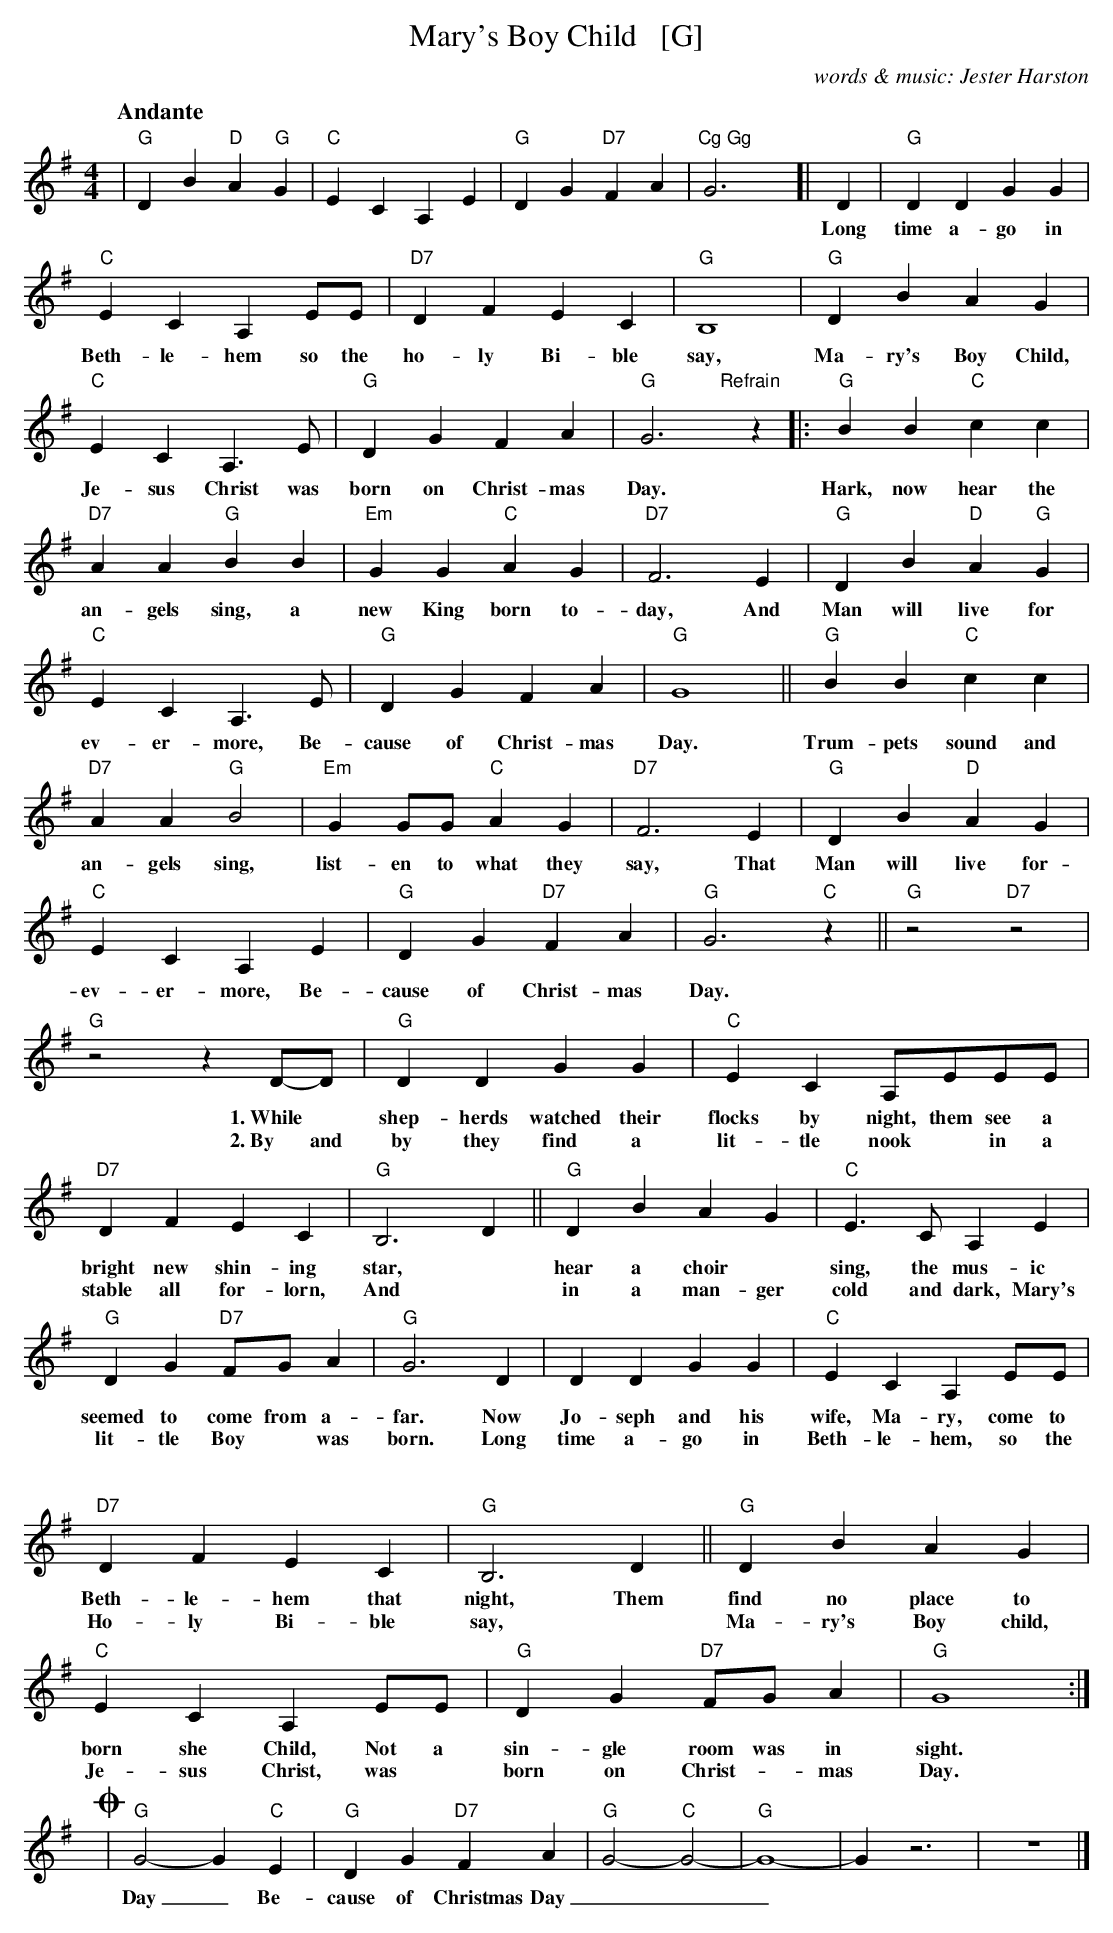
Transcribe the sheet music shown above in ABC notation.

X:1
T: Mary's Boy Child   [G]
C: words & music: Jester Harston
M: 4/4
L: 1/8
Q:"Andante"
K: G
| "G"D2B2 "D"A2"G"G2 | "C"E2C2 A,2E2 | "G"D2G2 "D7"F2A2 | "Cg Gg"G6y [|
D2 | "G"D2D2 G2G2 | "C"E2C2 A,2EE | "D7"D2F2 E2C2 | "G" B,8
w: Long time a-go in Beth-le-hem so the ho-ly Bi-ble say,
| "G"D2B2 A2G2 | "C"E2C2 A,3E | "G"D2G2 F2A2 | "G"G6
w: Ma-ry's Boy Child, Je-sus Christ was born on Christ-mas Day.
"Refrain"[|] z2\
|: "G"B2B2 "C"c2c2 | "D7"A2A2 "G"B2B2 | "Em"G2G2 "C"A2G2 | "D7"F6 E2
w: Hark, now hear the an-gels sing, a new King born to-day, And
| "G"D2B2 "D"A2"G"G2 | "C"E2C2 A,3E | "G"D2G2 F2A2 | "G"G8 || "G"B2B2 "C"c2c2 |
w: Man will live for ev-er-more, Be-cause of Christ-mas Day. Trum-pets sound and
"D7"A2A2 "G"B4 | "Em"G2GG "C"A2G2 | "D7"F6 E2 | "G"D2B2 "D"A2G2 |
w: an-gels sing, list-en to what they say, That Man will live for-
"C"E2C2 A,2E2 | "G"D2G2 "D7"F2A2 !Coda!| "G"G6 "C"z2 || "G"z4 "D7"z4 | "G"z4 z2
w: ev-er-more, Be-cause of Christ-mas Day.
D-D | "G"D2D2 G2G2 | "C"E2C2 A,EEE | "D7"D2F2 E2C2 | "G" B,6 D2 ||
w: 1.~While* shep-herds watched their flocks by night, them see a bright new shin-ing star,
w: 2.~By and by they find a lit-tle nook* in a stable all for-lorn, And
"G"D2B2 A2G2 | "C"E3C A,2E2 | "G"D2G2 "D7"FG A2 | "G"G6 D2 | D2D2 G2G2 |
w: hear a choir* sing, the mus-ic seemed to come from a-far. Now Jo-seph and his
w: in a man-ger cold and dark, Mary's lit-tle Boy* was born. Long time a-go in
"C"E2C2 A,2EE | "D7"D2F2 E2C2 | "G" B,6 D2 || "G"D2B2 A2G2 | "C"E2C2 A,2EE |
w: wife, Ma-ry, come to Beth-le-hem that night, Them find no place to born she Child, Not a
w: Beth-le-hem, so the Ho-ly Bi-ble say,* Ma-ry's Boy child, Je-sus Christ, was*
"G"D2G2 "D7"FGA2 | "G"G8 :|
w: sin-gle room was in sight.
w: born on Christ-*mas Day.
y!coda!| "G"G4- G2"C"E2 | "G"D2G2 "D7"F2A2 | "G"G4- "C"G4- |"G"G8- | G2z6 | z8 |]
w: Day_ Be-cause of Christmas Day___
